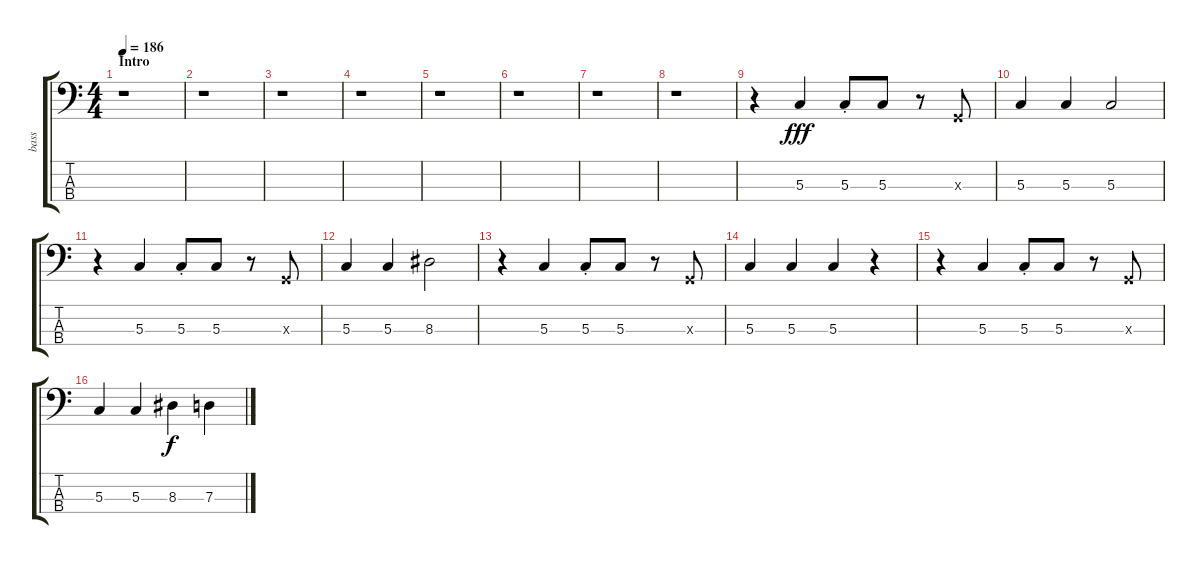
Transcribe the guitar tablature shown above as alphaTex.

\track ("bass" "bass") {instrument electricbasspick}
\staff {score tabs}
\tuning (F2 C2 G1 C1) {hide}
\ts (4 4)
\section ("" "Intro")
\tempo 186
\clef f4
\ks c
r.1{dy fff instrument electricbasspick} |
r.1 |
r.1 |
r.1 |
r.1 |
r.1 |
r.1 |
r.1 |
r.4{instrument slapbass2} 5.3.4 5.3{st}.8 5.3.8 r.8 0.3{x}.8 |
5.3.4 5.3.4 5.3.2 |
r.4 5.3.4 5.3{st}.8 5.3.8 r.8 0.3{x}.8 |
5.3.4 5.3.4 8.3.2 |
r.4 5.3.4 5.3{st}.8 5.3.8 r.8 0.3{x}.8 |
5.3.4 5.3.4 5.3.4 r.4 |
r.4 5.3.4 5.3{st}.8 5.3.8 r.8 0.3{x}.8 |
5.3.4 5.3.4 8.3.4{dy f volume 16 instrument electricbasspick} 7.3.4
